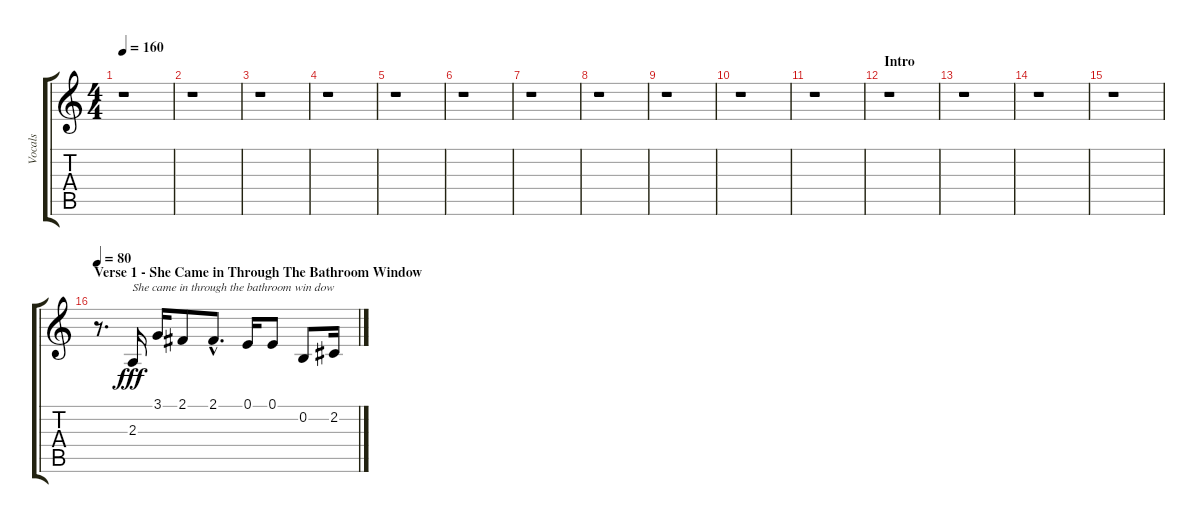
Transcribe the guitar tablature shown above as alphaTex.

\track ("Vocals" "Vocals") {instrument choiraahs}
\staff {score tabs}
\tuning (E4 B3 G3 D3 A2 E2) {hide}
\ts (4 4)
\tempo 160
\clef g2
\ks c
r.1{dy fff} |
r.1 |
r.1 |
r.1 |
r.1 |
r.1 |
r.1 |
r.1 |
r.1 |
r.1 |
r.1 |
\section ("" "Intro ")
r.1 |
r.1 |
r.1 |
r.1 |
\section ("" "Verse 1 - She Came in Through The Bathroom Window")
\tempo 80
r.8{d} 2.3.16{txt "She came in through the bathroom win dow"} 3.1.16 2.1.8 2.1{hac}.8{d} 0.1.16 0.1.8 0.2.8 2.2.16
